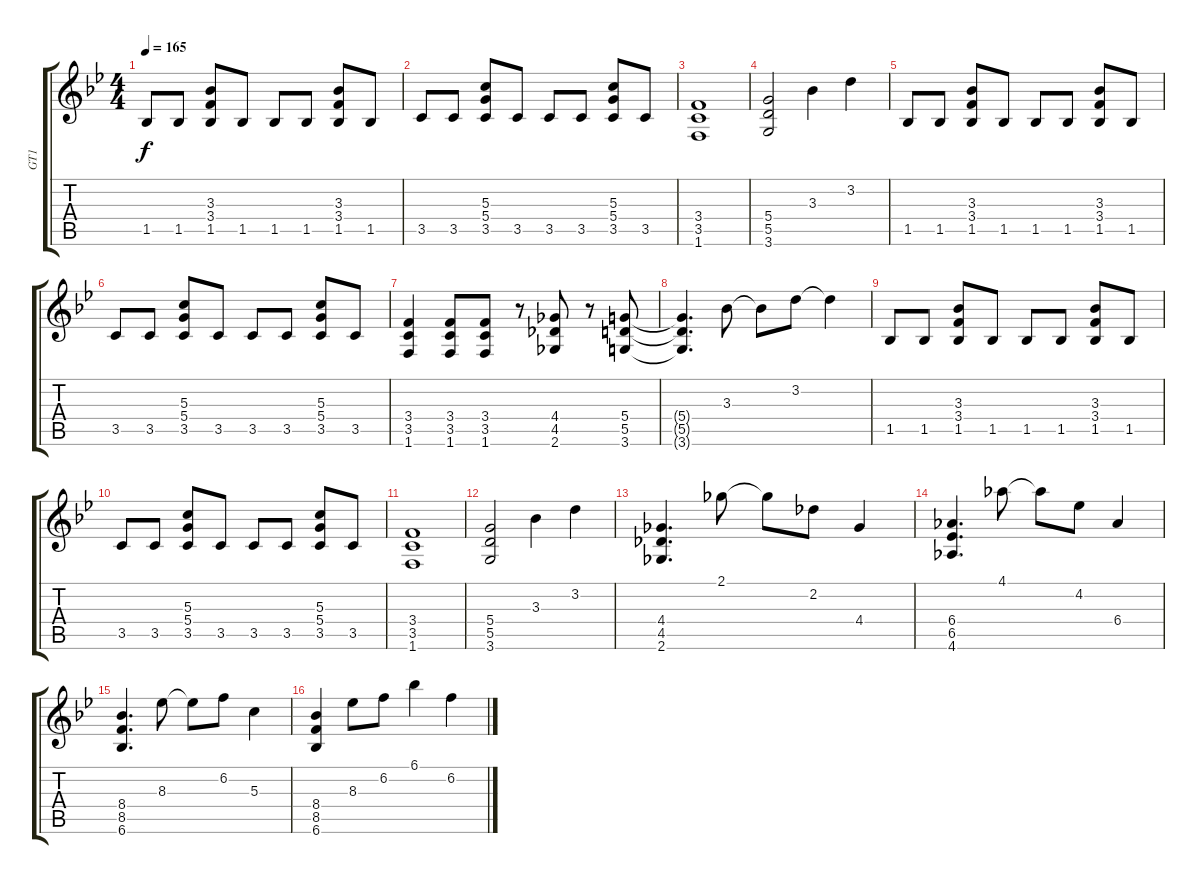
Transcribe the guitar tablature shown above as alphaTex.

\track ("GT1" "GT1") {instrument overdrivenguitar}
\staff {score tabs}
\tuning (E4 B3 G3 D3 A2 E2) {hide}
\ts (4 4)
\tempo 165
\clef g2
\ks bb
1.5.8{dy f} 1.5.8 (3.3 3.4 1.5).8 1.5.8 1.5.8 1.5.8 (3.3 3.4 1.5).8 1.5.8 |
3.5.8 3.5.8 (5.3 5.4 3.5).8 3.5.8 3.5.8 3.5.8 (5.3 5.4 3.5).8 3.5.8 |
(3.4 3.5 1.6).1 |
(5.4 5.5 3.6).2 3.3.4 3.2.4 |
1.5.8 1.5.8 (3.3 3.4 1.5).8 1.5.8 1.5.8 1.5.8 (3.3 3.4 1.5).8 1.5.8 |
3.5.8 3.5.8 (5.3 5.4 3.5).8 3.5.8 3.5.8 3.5.8 (5.3 5.4 3.5).8 3.5.8 |
(3.4 3.5 1.6).4 (3.4 3.5 1.6).8 (3.4 3.5 1.6).8 r.8 (4.4 4.5 2.6).8 r.8 (5.4 5.5 3.6).8 |
(5.4{t} 5.5{t} 3.6{t}).4{d} 3.3.8 3.3{t}.8 3.2.8 3.2{t}.4 |
1.5.8 1.5.8 (3.3 3.4 1.5).8 1.5.8 1.5.8 1.5.8 (3.3 3.4 1.5).8 1.5.8 |
3.5.8 3.5.8 (5.3 5.4 3.5).8 3.5.8 3.5.8 3.5.8 (5.3 5.4 3.5).8 3.5.8 |
(3.4 3.5 1.6).1 |
(5.4 5.5 3.6).2 3.3.4 3.2.4 |
(4.4 4.5 2.6).4{d} 2.1.8 2.1{t}.8 2.2.8 4.4.4 |
(6.4 6.5 4.6).4{d} 4.1.8 4.1{t}.8 4.2.8 6.4.4 |
(8.4 8.5 6.6).4{d} 8.3.8 8.3{t}.8 6.2.8 5.3.4 |
(8.4 8.5 6.6).4 8.3.8 6.2.8 6.1.4 6.2.4
